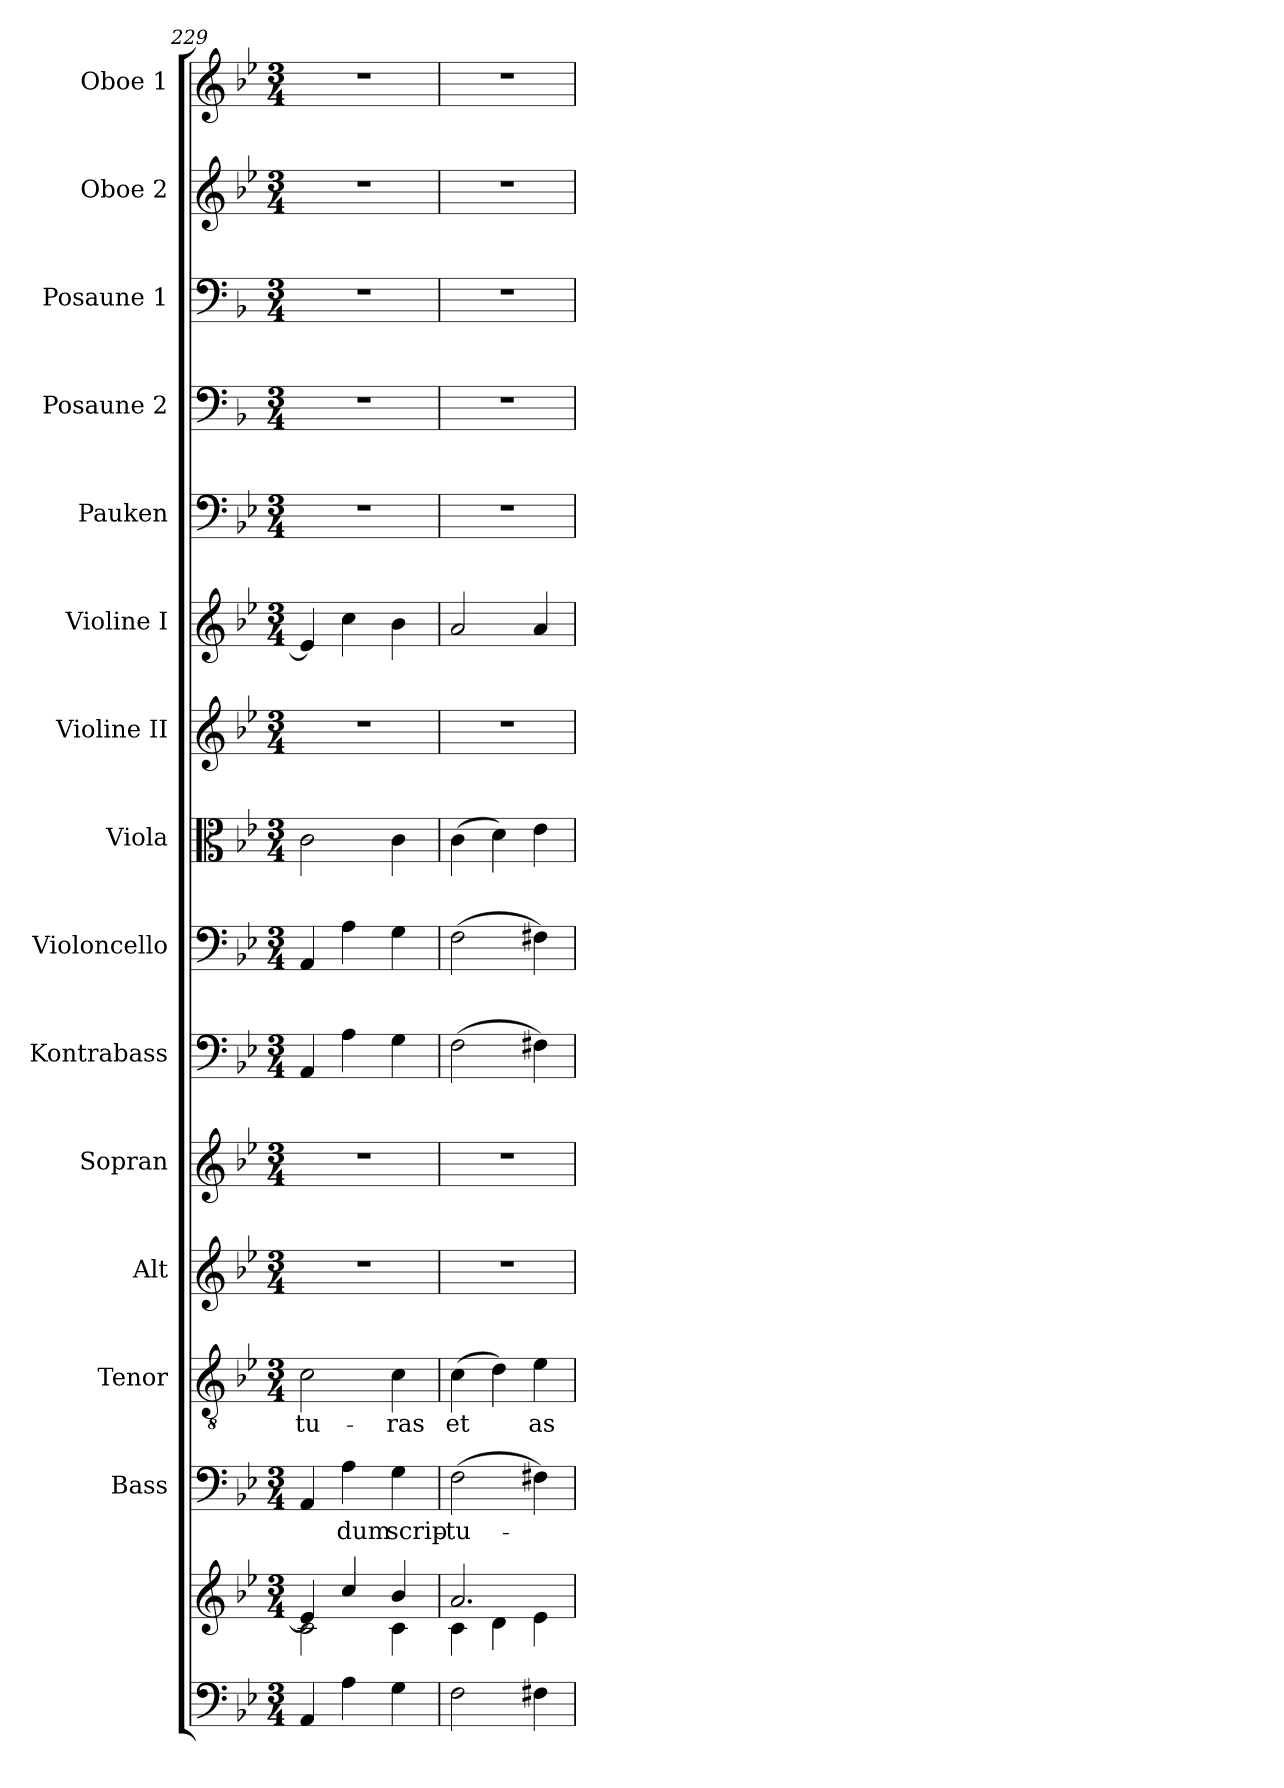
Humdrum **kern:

**kern	**kern	**kern	**text	**kern	**text	**kern	**kern	**kern	**kern	**kern	**kern	**kern	**kern	**kern	**kern	**kern	**kern
*part15	*part15	*part14	*part14	*part13	*part13	*part12	*part11	*part10	*part9	*part8	*part7	*part6	*part5	*part4	*part3	*part2	*part1
*staff16	*staff15	*staff14	*staff14	*staff13	*staff13	*staff12	*staff11	*staff10	*staff9	*staff8	*staff7	*staff6	*staff5	*staff4	*staff3	*staff2	*staff1
*	*	*I"Bass	*	*I"Tenor	*	*I"Alt	*I"Sopran	*I"Kontrabass	*I"Violoncello	*I"Viola	*I"Violine II	*I"Violine I	*I"Pauken	*I"Posaune 2	*I"Posaune 1	*I"Oboe 2	*I"Oboe 1
*	*	*I'B.	*	*I'T.	*	*I'A.	*I'S.	*I'Kb.	*I'Vc.	*I'Vla.	*I'Vl. II	*I'Vl. I	*I'Pk.	*I'Pos. 2	*I'Pos. 1	*I'Ob. 2	*I'Ob. 1
*clefF4	*clefG2	*clefF4	*	*clefGv2	*	*clefG2	*clefG2	*clefF4	*clefF4	*clefC3	*clefG2	*clefG2	*clefF4	*clefF4	*clefF4	*clefG2	*clefG2
*	*	*	*	*	*	*	*	*ITrd7c12	*	*	*	*	*	*ITrd4c7	*ITrd4c7	*	*
*k[b-e-]	*k[b-e-]	*k[b-e-]	*	*k[b-e-]	*	*k[b-e-]	*k[b-e-]	*k[b-e-]	*k[b-e-]	*k[b-e-]	*k[b-e-]	*k[b-e-]	*k[b-e-]	*k[b-e-]	*k[b-e-]	*k[b-e-]	*k[b-e-]
*B-:	*B-:	*B-:	*	*B-:	*	*B-:	*B-:	*B-:	*B-:	*B-:	*B-:	*B-:	*B-:	*B-:	*B-:	*B-:	*B-:
*M3/4	*M3/4	*M3/4	*	*M3/4	*	*M3/4	*M3/4	*M3/4	*M3/4	*M3/4	*M3/4	*M3/4	*M3/4	*M3/4	*M3/4	*M3/4	*M3/4
=229	=229	=229	=229	=229	=229	=229	=229	=229	=229	=229	=229	=229	=229	=229	=229	=229	=229
*	*^	*	*	*	*	*	*	*	*	*	*	*	*	*	*	*	*
!	!	!	!	!	!	!LO:LY:b	!	!	!	!	!	!	!	!	!	!	!	!
4AA/	4e-/]	2c\	4AA/	.	2c\	-tu-	2.r	2.r	4AAA/	4AA/	2c\	2.r	4e-/]	2.r	2.r	2.r	2.r	2.r
!	!	!	!	!LO:LY:b	!	!	!	!	!	!	!	!	!	!	!	!	!	!
4A\	4cc/	.	4A\	-dum	.	.	.	.	4AA\	4A\	.	.	4cc\	.	.	.	.	.
!	!	!	!	!LO:LY:b	!	!LO:LY:b	!	!	!	!	!	!	!	!	!	!	!	!
4G\	4b-/	4c\	4G\	scrip-	4c\	-ras	.	.	4GG\	4G\	4c\	.	4b-\	.	.	.	.	.
=230	=230	=230	=230	=230	=230	=230	=230	=230	=230	=230	=230	=230	=230	=230	=230	=230	=230	=230
!	!	!	!	!LO:LY:b	!	!LO:LY:b	!	!	!	!	!	!	!	!	!	!	!	!
2F\	2.a/	4c\	(>2F\	-tu-	(>4c\	et	2.r	2.r	(>2FF\	(>2F\	(>4c\	2.r	2a/	2.r	2.r	2.r	2.r	2.r
.	.	4d\	.	.	4d\)	.	.	.	.	.	4d\)	.	.	.	.	.	.	.
!	!	!	!	!	!	!LO:LY:b	!	!	!	!	!	!	!	!	!	!	!	!
4F#X\	.	4e-\	4F#X\)	.	4e-\	as-	.	.	4FF#X\)	4F#X\)	4e-\	.	4a/	.	.	.	.	.
*	*v	*v	*	*	*	*	*	*	*	*	*	*	*	*	*	*	*	*
=	=	=	=	=	=	=	=	=	=	=	=	=	=	=	=	=	=
*-	*-	*-	*-	*-	*-	*-	*-	*-	*-	*-	*-	*-	*-	*-	*-	*-	*-
